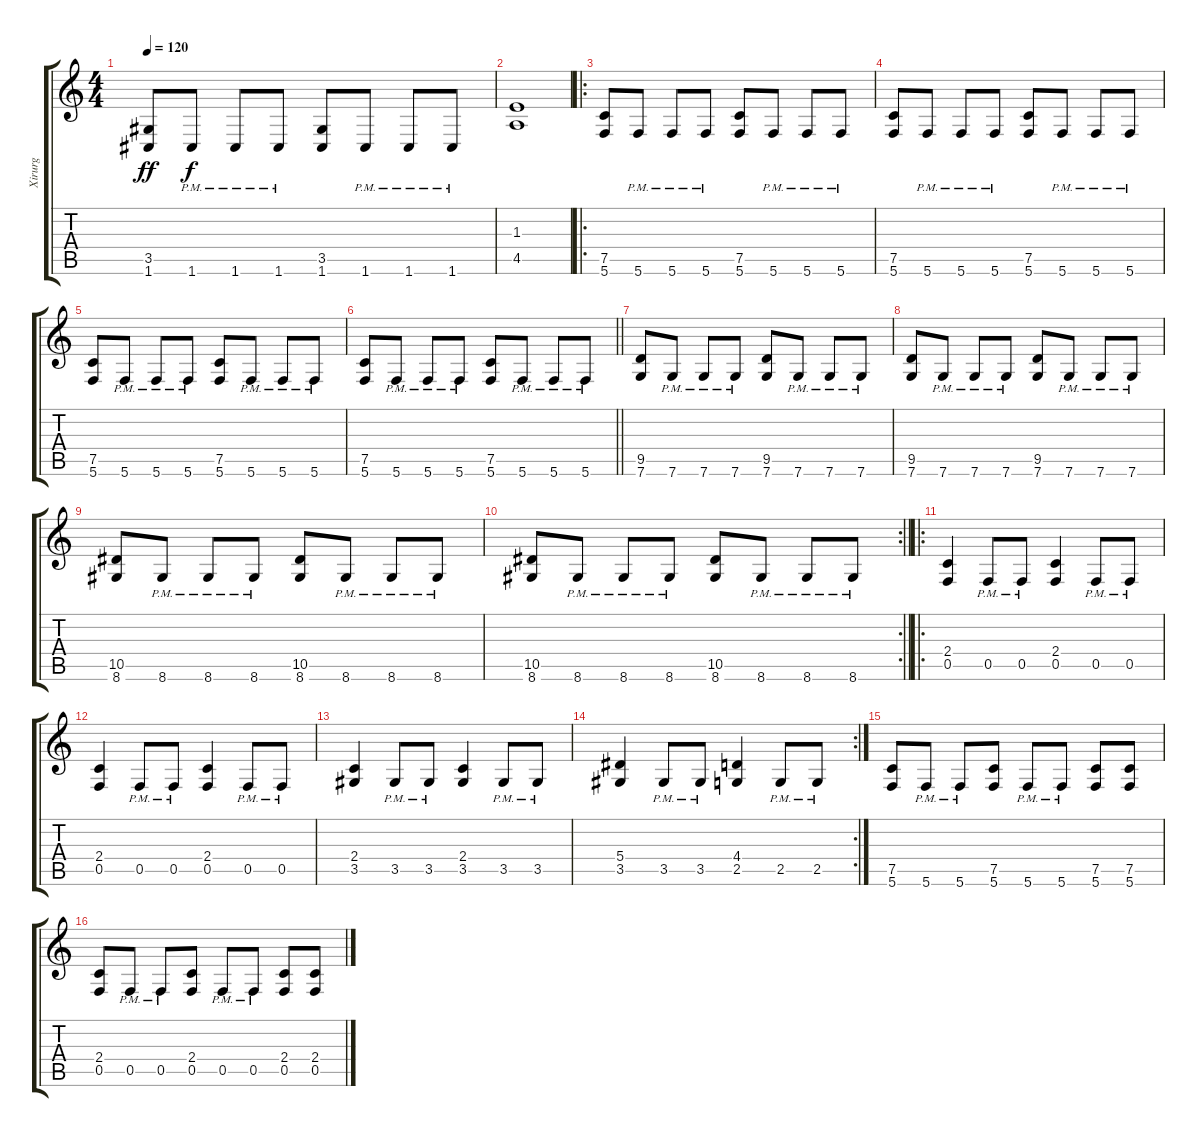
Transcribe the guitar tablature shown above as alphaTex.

\track ("Xirurg" "Xirurg") {instrument distortionguitar}
\staff {score tabs}
\tuning (C4 G3 Eb3 Bb2 F2 C2) {hide}
\ts (4 4)
\tempo 120
\clef g2
\ks c
(3.5 1.6).8{dy ff} 1.6{pm}.8{dy f} 1.6{pm}.8 1.6{pm}.8 (3.5 1.6).8 1.6{pm}.8 1.6{pm}.8 1.6{pm}.8 |
(1.3 4.5).1 |
\ro
(7.5 5.6).8 5.6{pm}.8 5.6{pm}.8 5.6{pm}.8 (7.5 5.6).8 5.6{pm}.8 5.6{pm}.8 5.6{pm}.8 |
(7.5 5.6).8 5.6{pm}.8 5.6{pm}.8 5.6{pm}.8 (7.5 5.6).8 5.6{pm}.8 5.6{pm}.8 5.6{pm}.8 |
(7.5 5.6).8 5.6{pm}.8 5.6{pm}.8 5.6{pm}.8 (7.5 5.6).8 5.6{pm}.8 5.6{pm}.8 5.6{pm}.8 |
\barLineRight lightlight
(7.5 5.6).8 5.6{pm}.8 5.6{pm}.8 5.6{pm}.8 (7.5 5.6).8 5.6{pm}.8 5.6{pm}.8 5.6{pm}.8 |
(9.5 7.6).8 7.6{pm}.8 7.6{pm}.8 7.6{pm}.8 (9.5 7.6).8 7.6{pm}.8 7.6{pm}.8 7.6{pm}.8 |
(9.5 7.6).8 7.6{pm}.8 7.6{pm}.8 7.6{pm}.8 (9.5 7.6).8 7.6{pm}.8 7.6{pm}.8 7.6{pm}.8 |
(10.5 8.6).8 8.6{pm}.8 8.6{pm}.8 8.6{pm}.8 (10.5 8.6).8 8.6{pm}.8 8.6{pm}.8 8.6{pm}.8 |
\rc 2
\barLineRight lightlight
(10.5 8.6).8 8.6{pm}.8 8.6{pm}.8 8.6{pm}.8 (10.5 8.6).8 8.6{pm}.8 8.6{pm}.8 8.6{pm}.8 |
\ro
(2.4 0.5).4 0.5{pm}.8 0.5{pm}.8 (2.4 0.5).4 0.5{pm}.8 0.5{pm}.8 |
(2.4 0.5).4 0.5{pm}.8 0.5{pm}.8 (2.4 0.5).4 0.5{pm}.8 0.5{pm}.8 |
(2.4 3.5).4 3.5{pm}.8 3.5{pm}.8 (2.4 3.5).4 3.5{pm}.8 3.5{pm}.8 |
\rc 2
(5.4 3.5).4 3.5{pm}.8 3.5{pm}.8 (4.4 2.5).4 2.5{pm}.8 2.5{pm}.8 |
(7.5 5.6).8 5.6{pm}.8 5.6{pm}.8 (7.5 5.6).8 5.6{pm}.8 5.6{pm}.8 (7.5 5.6).8 (7.5 5.6).8 |
(2.4 0.5).8 0.5{pm}.8 0.5{pm}.8 (2.4 0.5).8 0.5{pm}.8 0.5{pm}.8 (2.4 0.5).8 (2.4 0.5).8
